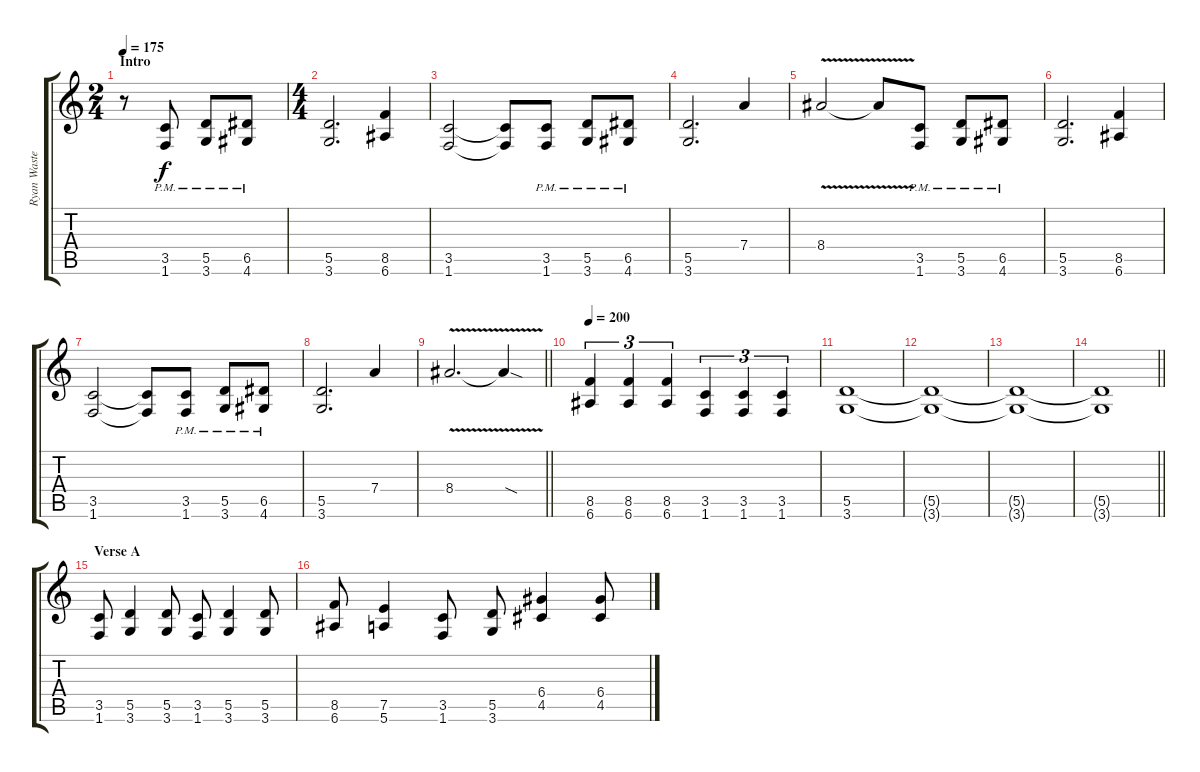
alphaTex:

\track ("Ryan Waste (Right)" "Ryan Waste") {instrument distortionguitar}
\staff {score tabs}
\tuning (E4 B3 G3 D3 A2 E2) {hide}
\ts (2 4)
\section ("" "Intro")
\tempo 175
\clef g2
\ks c
r.8{dy f instrument distortionguitar} (3.5{pm} 1.6{pm}).8 (5.5{pm} 3.6{pm}).8 (6.5{pm} 4.6{pm}).8 |
\ts (4 4)
(5.5 3.6).2{d} (8.5 6.6).4 |
(3.5 1.6).2 (3.5{t} 1.6{t}).8 (3.5{pm} 1.6{pm}).8 (5.5{pm} 3.6{pm}).8 (6.5{pm} 4.6{pm}).8 |
(5.5 3.6).2{d} 7.4.4 |
8.4{v}.2 8.4{t}.8 (3.5{pm} 1.6{pm}).8 (5.5{pm} 3.6{pm}).8 (6.5{pm} 4.6{pm}).8 |
(5.5 3.6).2{d} (8.5 6.6).4 |
(3.5 1.6).2 (3.5{t} 1.6{t}).8 (3.5{pm} 1.6{pm}).8 (5.5{pm} 3.6{pm}).8 (6.5{pm} 4.6{pm}).8 |
(5.5 3.6).2{d} 7.4.4 |
\barLineRight lightlight
8.4{v}.2{d} 8.4{sod t}.4 |
\tempo 200
(8.5 6.6).4{tu (3 2)} (8.5 6.6).4{tu (3 2)} (8.5 6.6).4{tu (3 2)} (3.5 1.6).4{tu (3 2)} (3.5 1.6).4{tu (3 2)} (3.5 1.6).4{tu (3 2)} |
(5.5 3.6).1 |
(5.5{t} 3.6{t}).1 |
(5.5{t} 3.6{t}).1 |
\barLineRight lightlight
(5.5{t} 3.6{t}).1 |
\section ("" "Verse A")
(3.5 1.6).8 (5.5 3.6).4 (5.5 3.6).8 (3.5 1.6).8 (5.5 3.6).4 (5.5 3.6).8 |
(8.5 6.6).8 (7.5 5.6).4 (3.5 1.6).8 (5.5 3.6).8 (6.4 4.5).4 (6.4 4.5).8
